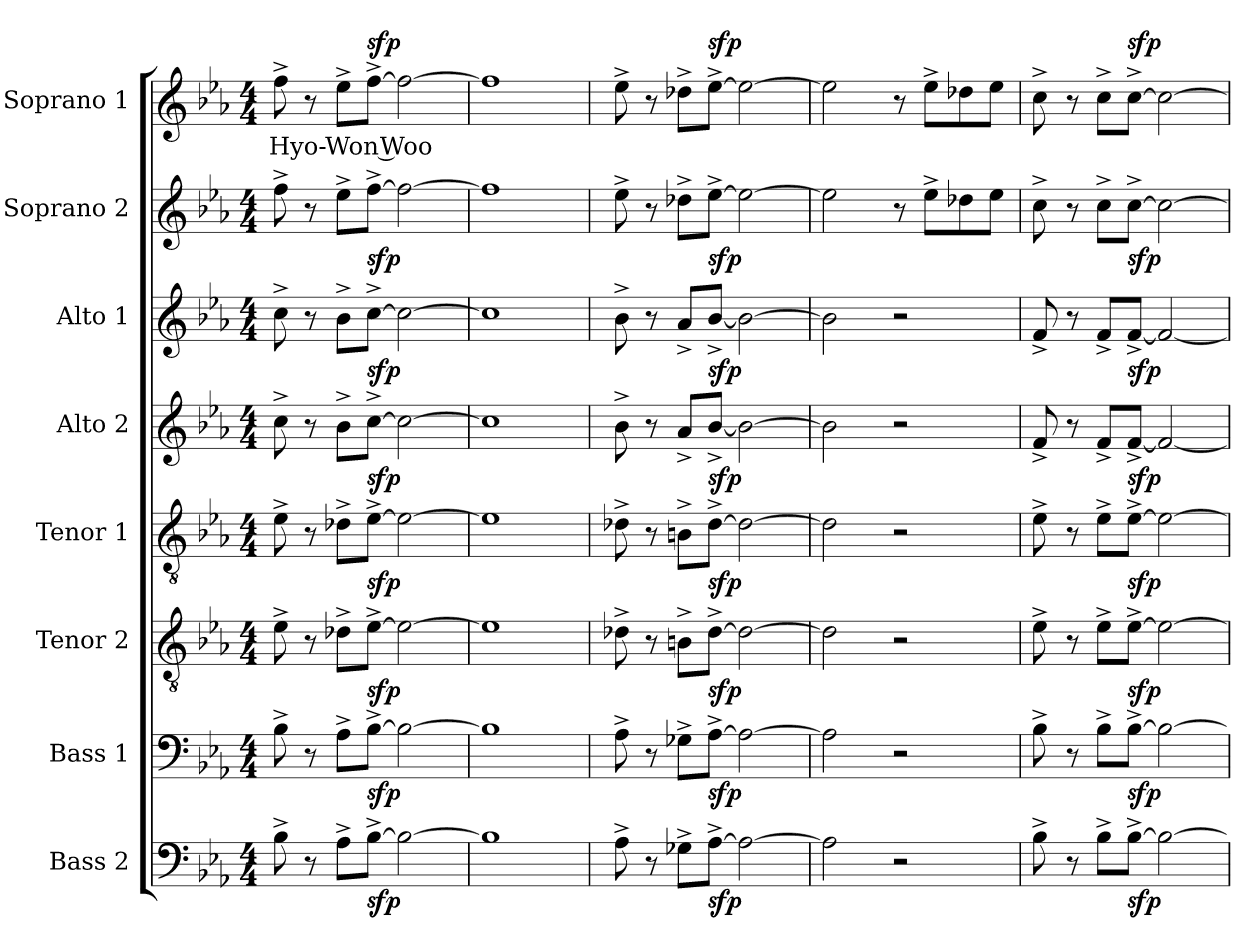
**kern	**dynam	**kern	**dynam	**kern	**dynam	**kern	**dynam	**kern	**dynam	**kern	**dynam	**kern	**dynam	**kern	**text	**dynam
*part8	*part8	*part7	*part7	*part6	*part6	*part5	*part5	*part4	*part4	*part3	*part3	*part2	*part2	*part1	*part1	*part1
*staff8	*staff8	*staff7	*staff7	*staff6	*staff6	*staff5	*staff5	*staff4	*staff4	*staff3	*staff3	*staff2	*staff2	*staff1	*staff1	*staff1
*I"Bass 2	*	*I"Bass 1	*	*I"Tenor 2	*	*I"Tenor 1	*	*I"Alto 2	*	*I"Alto 1	*	*I"Soprano 2	*	*I"Soprano 1	*	*
*I'B2	*	*I'B1	*	*I'T2	*	*I'T1	*	*I'A2	*	*I'A1	*	*I'S2	*	*I'S1	*	*
*clefF4	*	*clefF4	*	*clefGv2	*	*clefGv2	*	*clefG2	*	*clefG2	*	*clefG2	*	*clefG2	*	*
*k[b-e-a-]	*	*k[b-e-a-]	*	*k[b-e-a-]	*	*k[b-e-a-]	*	*k[b-e-a-]	*	*k[b-e-a-]	*	*k[b-e-a-]	*	*k[b-e-a-]	*	*
*M4/4	*	*M4/4	*	*M4/4	*	*M4/4	*	*M4/4	*	*M4/4	*	*M4/4	*	*M4/4	*	*
*MM112	*	*MM112	*	*MM112	*	*MM112	*	*MM112	*	*MM112	*	*MM112	*	*MM112	*	*
=1	=1	=1	=1	=1	=1	=1	=1	=1	=1	=1	=1	=1	=1	=1	=1	=1
!	!	!	!	!	!	!	!	!	!	!	!	!	!	!	!LO:LY:b	!
8B-^\	.	8B-^\	.	8e-^\	.	8e-^\	.	8cc^\	.	8cc^\	.	8ff^\	.	8ff^\	Hyo-Won Woo	.
8r	.	8r	.	8r	.	8r	.	8r	.	8r	.	8r	.	8r	.	.
8A-^\L	.	8A-^\L	.	8d-X^\L	.	8d-X^\L	.	8b-^\L	.	8b-^\L	.	8ee-^\L	.	8ee-^\L	.	.
!	!LO:DY:b	!	!LO:DY:b	!	!LO:DY:b	!	!LO:DY:b	!	!LO:DY:b	!	!LO:DY:b	!	!LO:DY:b	!	!	!LO:DY:b
[8B-^\J	sfp	[8B-^\J	sfp	[8e-^\J	sfp	[8e-^\J	sfp	[8cc^\J	sfp	[8cc^\J	sfp	[8ff^\J	sfp	[8ff^\J	.	sfp
2B-\_	.	2B-\_	.	2e-\_	.	2e-\_	.	2cc\_	.	2cc\_	.	2ff\_	.	2ff\_	.	.
=2	=2	=2	=2	=2	=2	=2	=2	=2	=2	=2	=2	=2	=2	=2	=2	=2
1B-]	.	1B-]	.	1e-]	.	1e-]	.	1cc]	.	1cc]	.	1ff]	.	1ff]	.	.
=3	=3	=3	=3	=3	=3	=3	=3	=3	=3	=3	=3	=3	=3	=3	=3	=3
8A-^\	.	8A-^\	.	8d-X^\	.	8d-X^\	.	8b-^\	.	8b-^\	.	8ee-^\	.	8ee-^\	.	.
8r	.	8r	.	8r	.	8r	.	8r	.	8r	.	8r	.	8r	.	.
8G-X^\L	.	8G-X^\L	.	8Bn^\L	.	8Bn^\L	.	8a-^/L	.	8a-^/L	.	8dd-X^\L	.	8dd-X^\L	.	.
!	!LO:DY:b	!	!LO:DY:b	!	!LO:DY:b	!	!LO:DY:b	!	!LO:DY:b	!	!LO:DY:b	!	!LO:DY:b	!	!	!LO:DY:b
[8A-^\J	sfp	[8A-^\J	sfp	[8d-^\J	sfp	[8d-^\J	sfp	[8b-^/J	sfp	[8b-^/J	sfp	[8ee-^\J	sfp	[8ee-^\J	.	sfp
2A-\_	.	2A-\_	.	2d-\_	.	2d-\_	.	2b-\_	.	2b-\_	.	2ee-\_	.	2ee-\_	.	.
=4	=4	=4	=4	=4	=4	=4	=4	=4	=4	=4	=4	=4	=4	=4	=4	=4
2A-\]	.	2A-\]	.	2d-\]	.	2d-\]	.	2b-\]	.	2b-\]	.	2ee-\]	.	2ee-\]	.	.
2r	.	2r	.	2r	.	2r	.	2r	.	2r	.	8r	.	8r	.	.
.	.	.	.	.	.	.	.	.	.	.	.	8ee-^\L	.	8ee-^\L	.	.
.	.	.	.	.	.	.	.	.	.	.	.	8dd-X\	.	8dd-X\	.	.
.	.	.	.	.	.	.	.	.	.	.	.	8ee-\J	.	8ee-\J	.	.
=5	=5	=5	=5	=5	=5	=5	=5	=5	=5	=5	=5	=5	=5	=5	=5	=5
8B-^\	.	8B-^\	.	8e-^\	.	8e-^\	.	8f^/	.	8f^/	.	8cc^\	.	8cc^\	.	.
8r	.	8r	.	8r	.	8r	.	8r	.	8r	.	8r	.	8r	.	.
8B-^\L	.	8B-^\L	.	8e-^\L	.	8e-^\L	.	8f^/L	.	8f^/L	.	8cc^\L	.	8cc^\L	.	.
!	!LO:DY:b	!	!LO:DY:b	!	!LO:DY:b	!	!LO:DY:b	!	!LO:DY:b	!	!LO:DY:b	!	!LO:DY:b	!	!	!LO:DY:b
[8B-^\J	sfp	[8B-^\J	sfp	[8e-^\J	sfp	[8e-^\J	sfp	[8f^/J	sfp	[8f^/J	sfp	[8cc^\J	sfp	[8cc^\J	.	sfp
2B-\_	.	2B-\_	.	2e-\_	.	2e-\_	.	2f/_	.	2f/_	.	2cc\_	.	2cc\_	.	.
=	=	=	=	=	=	=	=	=	=	=	=	=	=	=	=	=
*-	*-	*-	*-	*-	*-	*-	*-	*-	*-	*-	*-	*-	*-	*-	*-	*-
